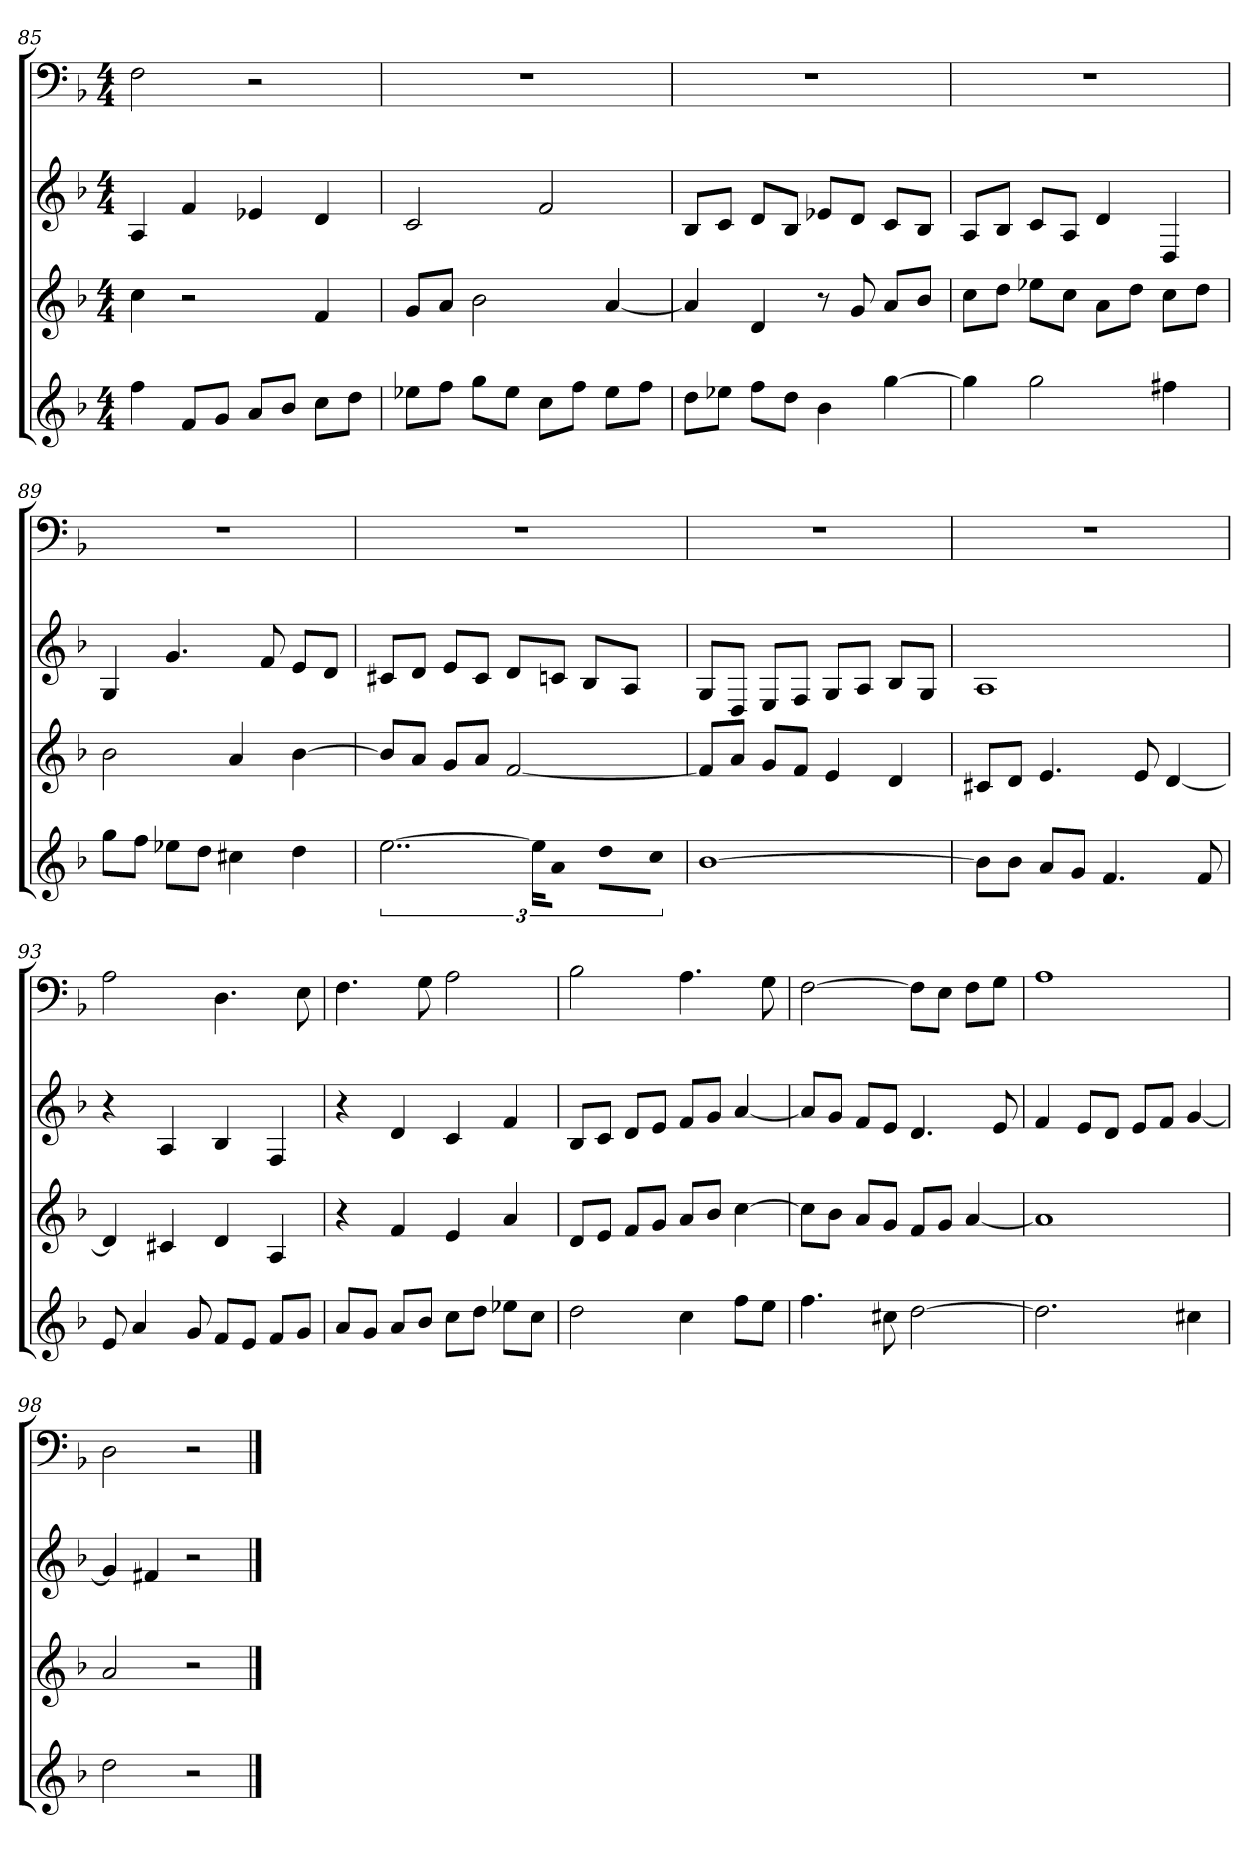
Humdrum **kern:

**kern	**kern	**kern	**kern
*part4	*part3	*part2	*part1
*staff4	*staff3	*staff2	*staff1
*k[b-]	*k[b-]	*k[b-]	*k[b-]
*d:	*d:	*d:	*d:
*M4/4	*M4/4	*M4/4	*M4/4
=85	=85	=85	=85
4ff	4cc	4A	2F
8fL	2r	4f	.
8gJ	.	.	.
8aL	.	4e-X	2r
8b-J	.	.	.
8ccL	4f	4d	.
8ddJ	.	.	.
=86	=86	=86	=86
8ee-XL	8gL	2c	1r
8ffJ	8aJ	.	.
8ggL	2b-	.	.
8ee-J	.	.	.
8ccL	.	2f	.
8ffJ	.	.	.
8ee-L	[4a	.	.
8ffJ	.	.	.
=87	=87	=87	=87
8ddL	4a]	8B-L	1r
8ee-XJ	.	8cJ	.
8ffL	4d	8dL	.
8ddJ	.	8B-J	.
4b-	8r	8e-XL	.
.	8g	8dJ	.
[4gg	8aL	8cL	.
.	8b-J	8B-J	.
=88	=88	=88	=88
4gg]	8ccL	8AL	1r
.	8ddJ	8B-J	.
2gg	8ee-XL	8cL	.
.	8ccJ	8AJ	.
.	8aL	4d	.
.	8ddJ	.	.
4ff#X	8ccL	4D	.
.	8ddJ	.	.
=89	=89	=89	=89
8ggL	2b-	4G	1r
8ffJ	.	.	.
8ee-XL	.	4.g	.
8ddJ	.	.	.
4cc#X	4a	.	.
.	.	8f	.
4dd	[4b-	8eL	.
.	.	8dJ	.
=90	=90	=90	=90
[3..ee	8b-L]	8c#XL	1r
.	8aJ	8dJ	.
.	8gL	8eL	.
.	8aJ	8c#J	.
.	[2f	8dL	.
24eeKL]	.	.	.
8aJ	.	8cnJ	.
8ddL	.	8B-L	.
8ccJ	.	8AJ	.
=91	=91	=91	=91
[1b-	8fL]	8GL	1r
.	8aJ	8DJ	.
.	8gL	8EL	.
.	8fJ	8FJ	.
.	4e	8GL	.
.	.	8AJ	.
.	4d	8B-L	.
.	.	8GJ	.
=92	=92	=92	=92
8b-L]	8c#XL	1A	1r
8b-J	8dJ	.	.
8aL	4.e	.	.
8gJ	.	.	.
4.f	.	.	.
.	8e	.	.
.	[4d	.	.
8f	.	.	.
=93	=93	=93	=93
8e	4d]	4r	2A
4a	.	.	.
.	4c#X	4A	.
8g	.	.	.
8fL	4d	4B-	4.D
8eJ	.	.	.
8fL	4A	4F	.
8gJ	.	.	8E
=94	=94	=94	=94
8aL	4r	4r	4.F
8gJ	.	.	.
8aL	4f	4d	.
8b-J	.	.	8G
8ccL	4e	4c	2A
8ddJ	.	.	.
8ee-XL	4a	4f	.
8ccJ	.	.	.
=95	=95	=95	=95
2dd	8dL	8B-L	2B-
.	8eJ	8cJ	.
.	8fL	8dL	.
.	8gJ	8eJ	.
4cc	8aL	8fL	4.A
.	8b-J	8gJ	.
8ffL	[4cc	[4a	.
8eeJ	.	.	8G
=96	=96	=96	=96
4.ff	8ccL]	8aL]	[2F
.	8b-J	8gJ	.
.	8aL	8fL	.
8cc#X	8gJ	8eJ	.
[2dd	8fL	4.d	8FL]
.	8gJ	.	8EJ
.	[4a	.	8FL
.	.	8e	8GJ
=97	=97	=97	=97
2.dd]	1a]	4f	1A
.	.	8eL	.
.	.	8dJ	.
.	.	8eL	.
.	.	8fJ	.
4cc#X	.	[4g	.
=98	=98	=98	=98
2dd	2a	4g]	2D
.	.	4f#X	.
2r	2r	2r	2r
==	==	==	==
*-	*-	*-	*-
